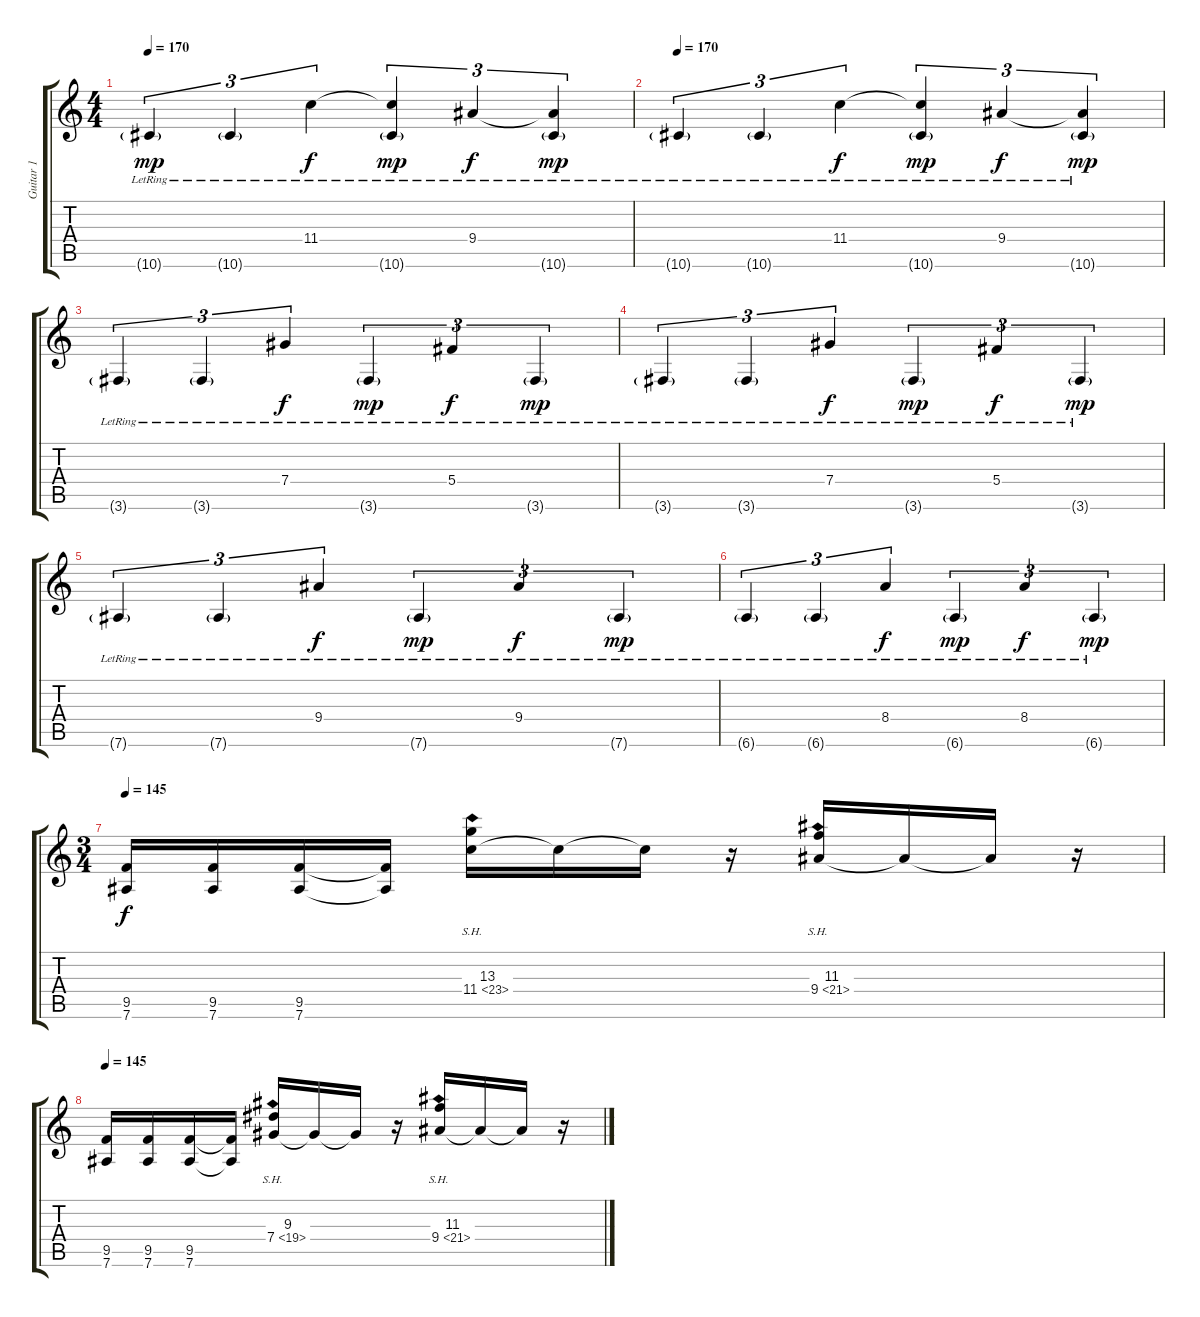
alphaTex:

\track ("Guitar 1" "Guitar 1") {instrument distortionguitar}
\staff {score tabs}
\tuning (Eb4 Bb3 Gb3 Db3 Ab2 Eb2) {hide}
\ts (4 4)
\tempo 170
\clef g2
\ks c
10.6{g lr}.4{tu (3 2) dy mp instrument distortionguitar} 10.6{g lr}.4{tu (3 2)} 11.4{lr}.4{tu (3 2) dy f} (11.4{t} 10.6{g lr}).4{tu (3 2) dy mp} 9.4{lr}.4{tu (3 2) dy f} (9.4{t} 10.6{g lr}).4{tu (3 2) dy mp} |
\tempo 170
10.6{g lr}.4{tu (3 2) instrument distortionguitar} 10.6{g lr}.4{tu (3 2)} 11.4{lr}.4{tu (3 2) dy f} (11.4{t} 10.6{g lr}).4{tu (3 2) dy mp} 9.4{lr}.4{tu (3 2) dy f} (9.4{t} 10.6{g lr}).4{tu (3 2) dy mp} |
3.6{g lr}.4{tu (3 2)} 3.6{g lr}.4{tu (3 2)} 7.4{lr}.4{tu (3 2) dy f} 3.6{g lr}.4{tu (3 2) dy mp} 5.4{lr}.4{tu (3 2) dy f} 3.6{g lr}.4{tu (3 2) dy mp} |
3.6{g lr}.4{tu (3 2)} 3.6{g lr}.4{tu (3 2)} 7.4{lr}.4{tu (3 2) dy f} 3.6{g lr}.4{tu (3 2) dy mp} 5.4{lr}.4{tu (3 2) dy f} 3.6{g lr}.4{tu (3 2) dy mp} |
7.6{g lr}.4{tu (3 2)} 7.6{g lr}.4{tu (3 2)} 9.4{lr}.4{tu (3 2) dy f} 7.6{g lr}.4{tu (3 2) dy mp} 9.4{lr}.4{tu (3 2) dy f} 7.6{g lr}.4{tu (3 2) dy mp} |
6.6{g lr}.4{tu (3 2)} 6.6{g lr}.4{tu (3 2)} 8.4{lr}.4{tu (3 2) dy f} 6.6{g lr}.4{tu (3 2) dy mp} 8.4{lr}.4{tu (3 2) dy f} 6.6{g lr}.4{tu (3 2) dy mp} |
\ts (3 4)
\tempo 145
(9.5 7.6).16{dy f volume 16 instrument distortionguitar} (9.5 7.6).16 (9.5 7.6).16 (9.5{t} 7.6{t}).16 (13.3 11.4{sh 12}).16 11.4{t}.16 11.4{t}.16 r.16 (11.3 9.4{sh 12}).16 9.4{t}.16 9.4{t}.16 r.16 |
\tempo 145
(9.5 7.6).16{instrument distortionguitar} (9.5 7.6).16 (9.5 7.6).16 (9.5{t} 7.6{t}).16 (9.3 7.4{sh 12}).16 7.4{t}.16 7.4{t}.16 r.16 (11.3 9.4{sh 12}).16 9.4{t}.16 9.4{t}.16 r.16
